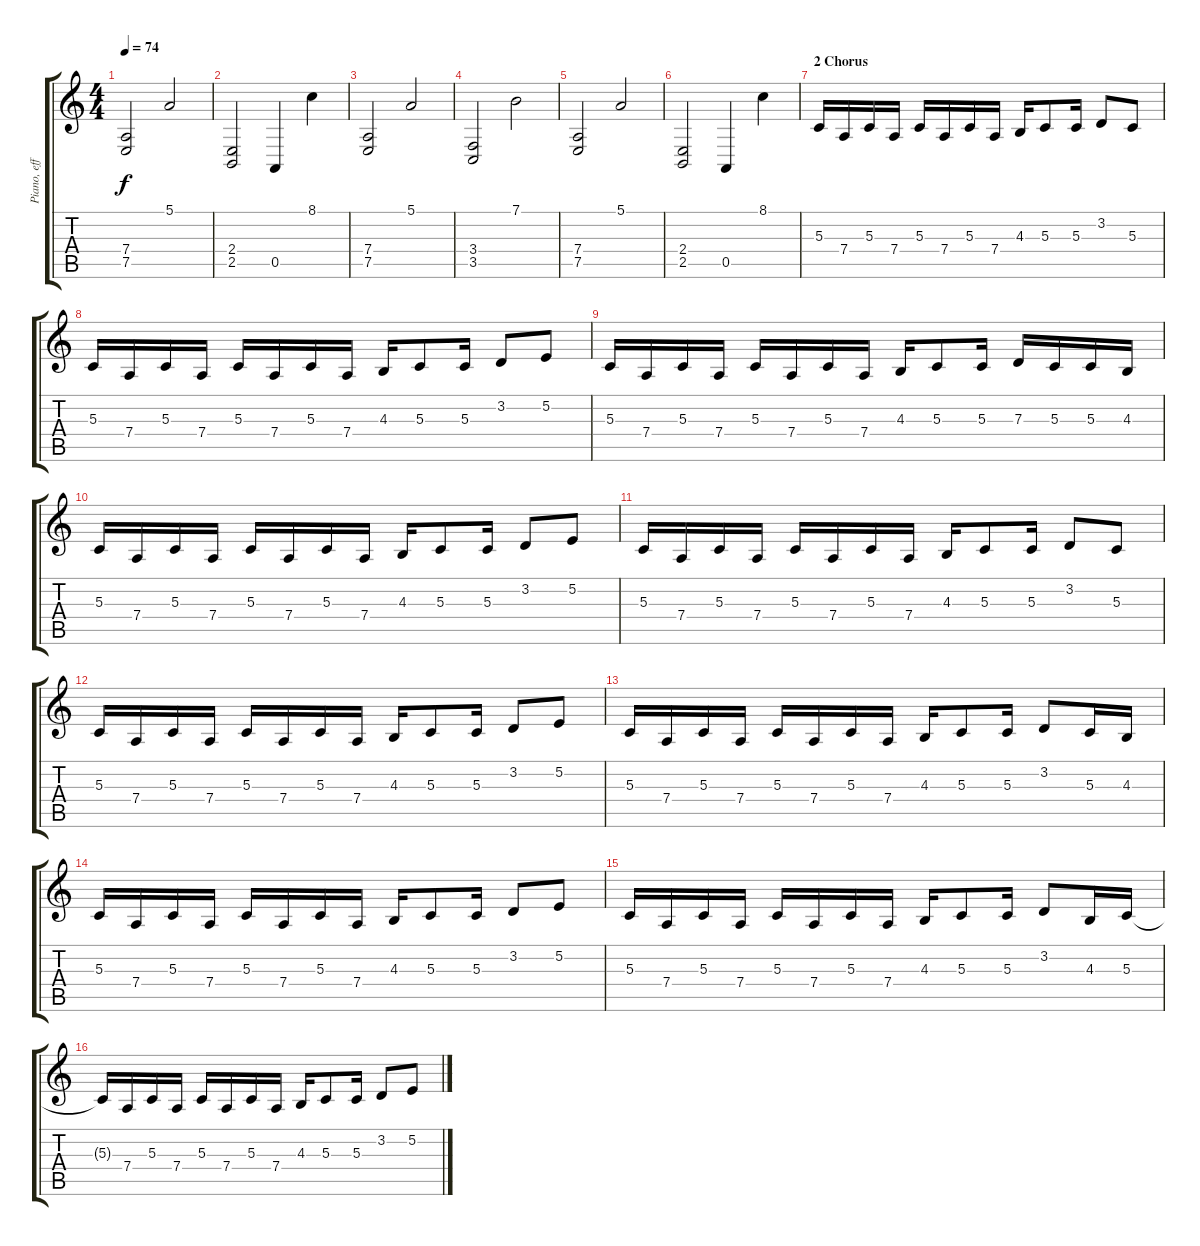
\track ("Piano, effect" "Piano, eff") {instrument brightacousticpiano}
\staff {score tabs}
\tuning (E4 B3 G3 D3 A2 E2) {hide}
\ts (4 4)
\tempo 74
\clef g2
\ks c
(7.4 7.5).2{dy f} 5.1.2 |
(2.4 2.5).2 0.5.4 8.1.4 |
(7.4 7.5).2 5.1.2 |
(3.4 3.5).2 7.1.2 |
(7.4 7.5).2 5.1.2 |
(2.4 2.5).2 0.5.4 8.1.4 |
\section ("" "2 Chorus")
5.3.16 7.4.16 5.3.16 7.4.16 5.3.16 7.4.16 5.3.16 7.4.16 4.3.16 5.3.8 5.3.16 3.2.8 5.3.8 |
5.3.16 7.4.16 5.3.16 7.4.16 5.3.16 7.4.16 5.3.16 7.4.16 4.3.16 5.3.8 5.3.16 3.2.8 5.2.8 |
5.3.16 7.4.16 5.3.16 7.4.16 5.3.16 7.4.16 5.3.16 7.4.16 4.3.16 5.3.8 5.3.16 7.3.16 5.3.16 5.3.16 4.3.16 |
5.3.16 7.4.16 5.3.16 7.4.16 5.3.16 7.4.16 5.3.16 7.4.16 4.3.16 5.3.8 5.3.16 3.2.8 5.2.8 |
5.3.16 7.4.16 5.3.16 7.4.16 5.3.16 7.4.16 5.3.16 7.4.16 4.3.16 5.3.8 5.3.16 3.2.8 5.3.8 |
5.3.16 7.4.16 5.3.16 7.4.16 5.3.16 7.4.16 5.3.16 7.4.16 4.3.16 5.3.8 5.3.16 3.2.8 5.2.8 |
5.3.16 7.4.16 5.3.16 7.4.16 5.3.16 7.4.16 5.3.16 7.4.16 4.3.16 5.3.8 5.3.16 3.2.8 5.3.16 4.3.16 |
5.3.16 7.4.16 5.3.16 7.4.16 5.3.16 7.4.16 5.3.16 7.4.16 4.3.16 5.3.8 5.3.16 3.2.8 5.2.8 |
5.3.16 7.4.16 5.3.16 7.4.16 5.3.16 7.4.16 5.3.16 7.4.16 4.3.16 5.3.8 5.3.16 3.2.8 4.3.16 5.3.16 |
5.3{t}.16 7.4.16 5.3.16 7.4.16 5.3.16 7.4.16 5.3.16 7.4.16 4.3.16 5.3.8 5.3.16 3.2.8 5.2.8
